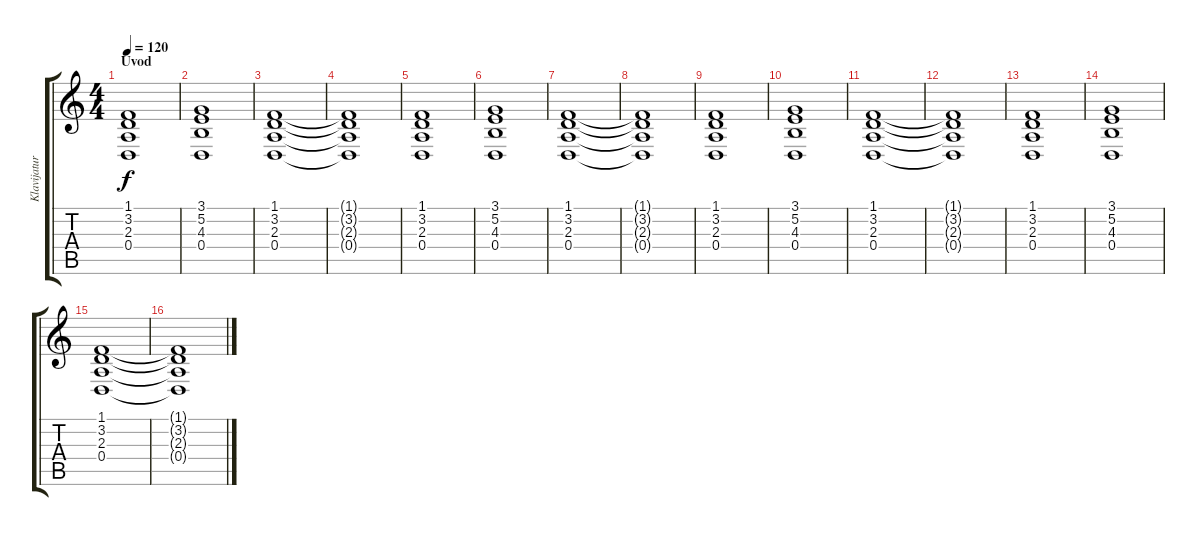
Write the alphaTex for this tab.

\track ("Klavijature" "Klavijatur") {instrument pad8sweep}
\staff {score tabs}
\tuning (E4 B3 G3 D3 A2 E2) {hide}
\ts (4 4)
\section ("" "Uvod")
\tempo 120
\clef g2
\ks c
(1.1 3.2 2.3 0.4).1{dy f instrument pad8sweep} |
(3.1 5.2 4.3 0.4).1 |
(1.1 3.2 2.3 0.4).1 |
(1.1{t} 3.2{t} 2.3{t} 0.4{t}).1 |
(1.1 3.2 2.3 0.4).1 |
(3.1 5.2 4.3 0.4).1 |
(1.1 3.2 2.3 0.4).1 |
(1.1{t} 3.2{t} 2.3{t} 0.4{t}).1 |
(1.1 3.2 2.3 0.4).1 |
(3.1 5.2 4.3 0.4).1 |
(1.1 3.2 2.3 0.4).1 |
(1.1{t} 3.2{t} 2.3{t} 0.4{t}).1 |
(1.1 3.2 2.3 0.4).1 |
(3.1 5.2 4.3 0.4).1 |
(1.1 3.2 2.3 0.4).1 |
(1.1{t} 3.2{t} 2.3{t} 0.4{t}).1
